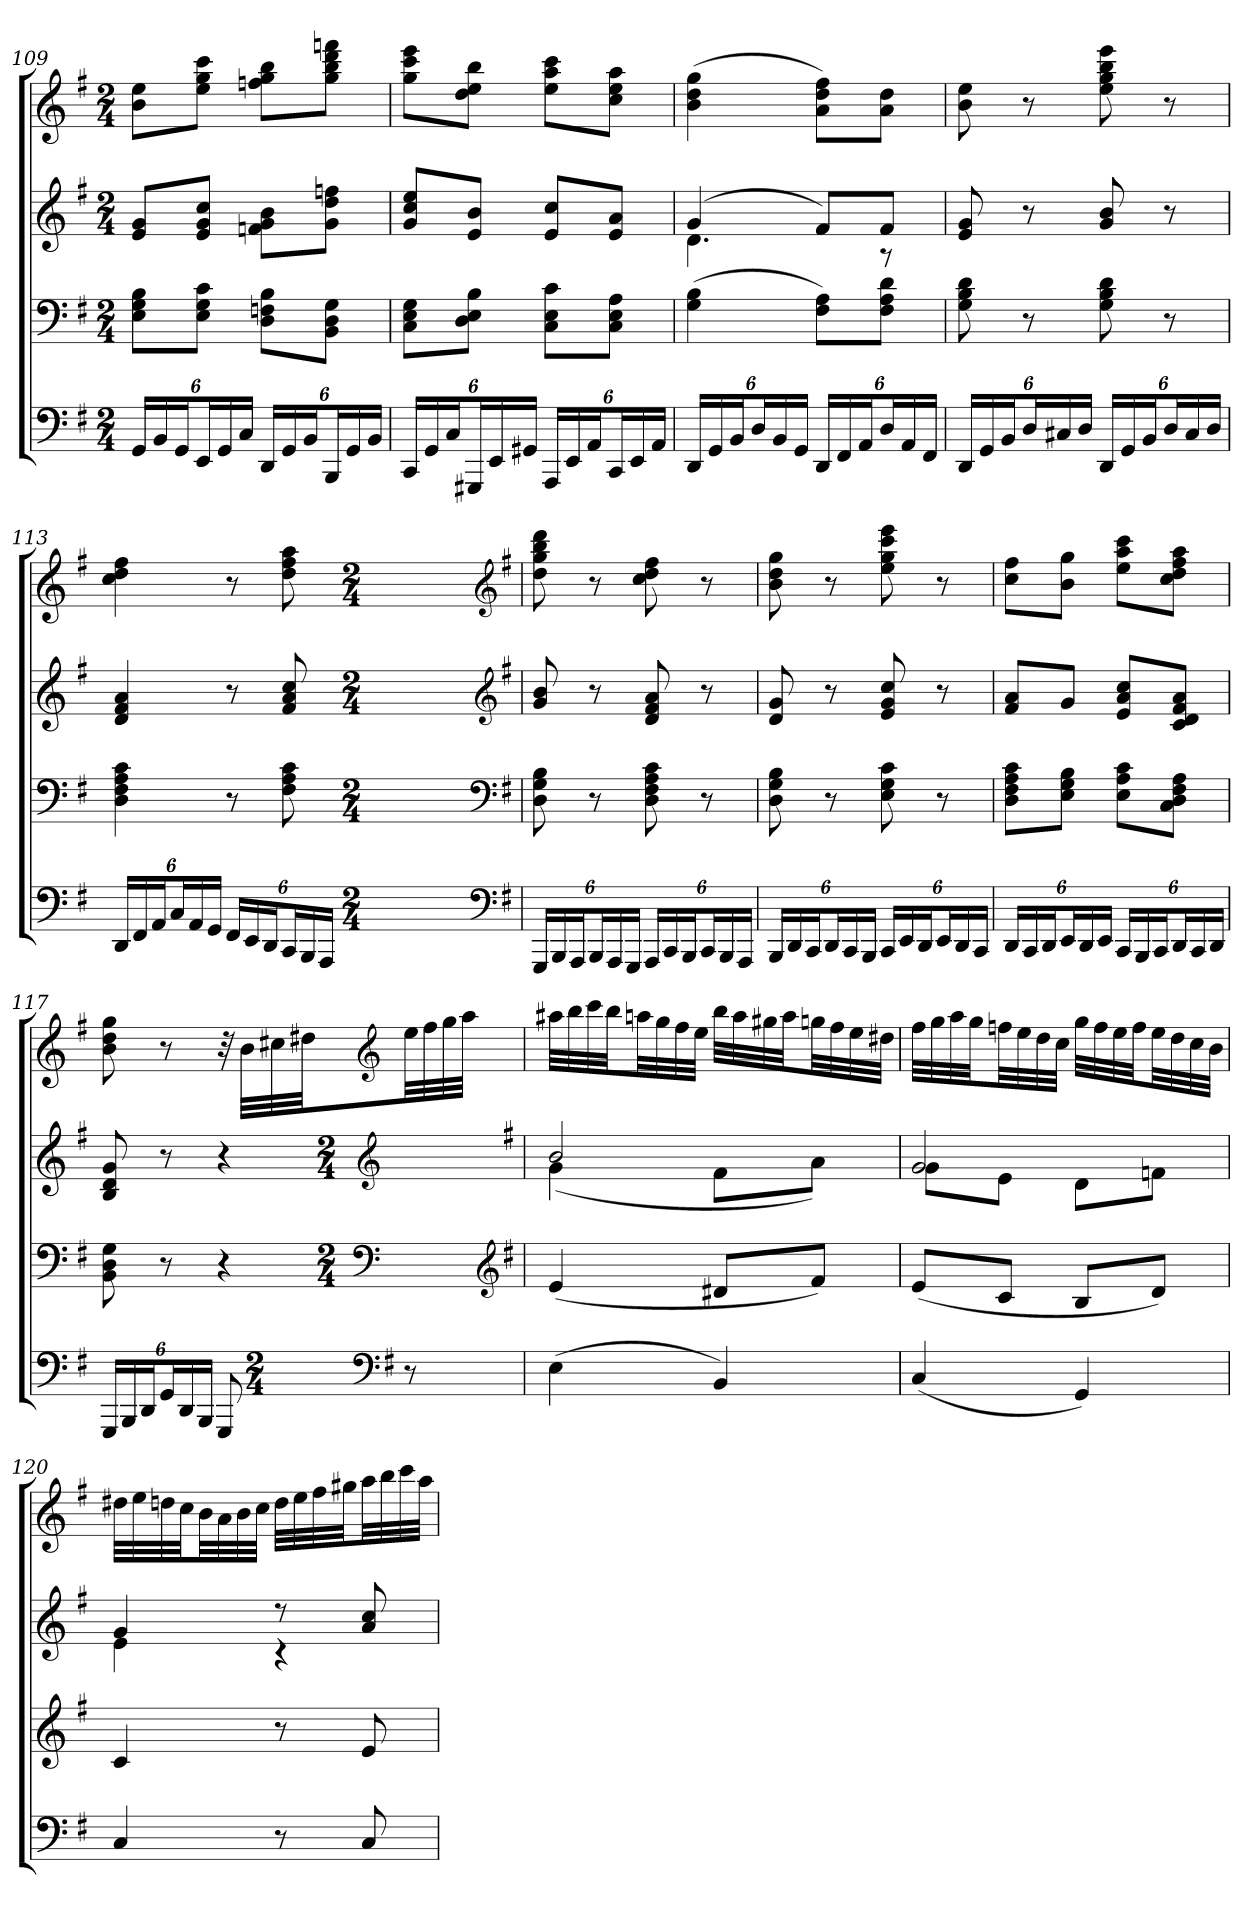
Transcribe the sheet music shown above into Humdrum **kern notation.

**kern	**kern	**kern	**kern
*part4	*part3	*part2	*part1
*staff4	*staff3	*staff2	*staff1
*clefF4	*clefF4	*clefG2	*clefG2
*k[f#]	*k[f#]	*k[f#]	*k[f#]
*M2/4	*M2/4	*M2/4	*M2/4
=109	=109	=109	=109
24GGLL	8E 8G 8BL	8e 8gL	8b 8eeL
24BB	.	.	.
24GGJ	.	.	.
24EEL	8E 8G 8cJ	8e 8g 8ccJ	8ee 8gg 8cccJ
24GG	.	.	.
24CJJ	.	.	.
24DDLL	8D 8Fn 8BL	8fn 8g 8bL	8ffn 8gg 8bbL
24GG	.	.	.
24BBJ	.	.	.
24BBBL	8BB 8D 8GJ	8g 8dd 8ffnJ	8gg 8bb 8ddd 8fffnJ
24GG	.	.	.
24BBJJ	.	.	.
=110	=110	=110	=110
24CCLL	8C 8E 8GL	8g 8cc 8eeL	8gg 8ccc 8eeeL
24GG	.	.	.
24CJ	.	.	.
24GGG#XL	8D 8E 8BJ	8e 8bJ	8dd 8ee 8bbJ
24EE	.	.	.
24GG#XJJ	.	.	.
24AAALL	8C 8E 8cL	8e 8ccL	8ee 8aa 8cccL
24EE	.	.	.
24AAJ	.	.	.
24CCL	8C 8E 8AJ	8e 8aJ	8cc 8ee 8aaJ
24EE	.	.	.
24AAJJ	.	.	.
=111	=111	=111	=111
*	*	*^	*
24DDLL	(4G 4B	(4g	4.d	(4b 4dd 4gg
24GG	.	.	.	.
24BBJ	.	.	.	.
24DL	.	.	.	.
24BB	.	.	.	.
24GGJJ	.	.	.	.
24DDLL	8F# 8AL)	8f#L)	.	8a 8dd 8ff#L)
24FF#	.	.	.	.
24AAJ	.	.	.	.
24DL	8F# 8A 8dJ	8f#J	8r	8a 8ddJ
24AA	.	.	.	.
24FF#JJ	.	.	.	.
*	*	*v	*v	*
=112	=112	=112	=112
24DDLL	8G 8B 8d	8e 8g	8b 8ee
24GG	.	.	.
24BBJ	.	.	.
24DL	8r	8r	8r
24C#X	.	.	.
24DJJ	.	.	.
24DDLL	8G 8B 8d	8g 8b	8ee 8gg 8bb 8eee
24GG	.	.	.
24BBJ	.	.	.
24DL	8r	8r	8r
24C#	.	.	.
24DJJ	.	.	.
=113	=113	=113	=113
24DDLL	4D 4F# 4A 4c	4d 4f# 4a	4cc 4dd 4ff#
24FF#	.	.	.
24AAJ	.	.	.
24CL	.	.	.
24AA	.	.	.
24GGJJ	.	.	.
24FF#LL	8r	8r	8r
24EE	.	.	.
24DDJ	.	.	.
24CCL	8F# 8A 8c	8f# 8a 8cc	8dd 8ff# 8aa
24BBB	.	.	.
24AAAJJ	.	.	.
*clefF4	*clefF4	*clefG2	*clefG2
*k[f#]	*k[f#]	*k[f#]	*k[f#]
*M2/4	*M2/4	*M2/4	*M2/4
=114	=114	=114	=114
24GGGLL	8D 8G 8B	8g 8b	8dd 8gg 8bb 8ddd
24BBB	.	.	.
24AAAJ	.	.	.
24BBBL	8r	8r	8r
24AAA	.	.	.
24GGGJJ	.	.	.
24AAALL	8D 8F# 8A 8c	8d 8f# 8a	8cc 8dd 8ff#
24CC	.	.	.
24BBBJ	.	.	.
24CCL	8r	8r	8r
24BBB	.	.	.
24AAAJJ	.	.	.
=115	=115	=115	=115
24BBBLL	8D 8G 8B	8d 8g	8b 8dd 8gg
24DD	.	.	.
24CCJ	.	.	.
24DDL	8r	8r	8r
24CC	.	.	.
24BBBJJ	.	.	.
24CCLL	8E 8G 8c	8e 8g 8cc	8ee 8gg 8ccc 8eee
24EE	.	.	.
24DDJ	.	.	.
24EEL	8r	8r	8r
24DD	.	.	.
24CCJJ	.	.	.
=116	=116	=116	=116
24DDLL	8D 8F# 8A 8cL	8f# 8aL	8cc 8ff#L
24CC	.	.	.
24DDJ	.	.	.
24EEL	8E 8G 8BJ	8gJ	8b 8ggJ
24DD	.	.	.
24EEJJ	.	.	.
24CCLL	8E 8A 8cL	8e 8a 8ccL	8ee 8aa 8cccL
24BBB	.	.	.
24CCJ	.	.	.
24DDL	8C 8D 8F# 8AJ	8c 8d 8f# 8aJ	8cc 8dd 8ff# 8aaJ
24CC	.	.	.
24DDJJ	.	.	.
=117	=117	=117	=117
24GGGLL	8BB 8D 8G	8B 8d 8g	8b 8dd 8gg
24BBB	.	.	.
24DDJ	.	.	.
24GGL	8r	8r	8r
24DD	.	.	.
24BBBJJ	.	.	.
8GGG	4r	4r	32r
.	.	.	32bLLL
.	.	.	32cc#X
.	.	.	32dd#XJJ
*clefF4	*clefF4	*clefG2	*clefG2
*k[f#]	*k[f#]	*k[f#]	*k[f#]
*M2/4	*M2/4	*M2/4	*M2/4
8r	.	.	32eeLL
.	.	.	32ff#
.	.	.	32gg
.	.	.	32aaJJJ
*	*clefG2	*	*
=118	=118	=118	=118
*	*	*^	*
(4E	(4e	2b	(4g	32aa#XLLL
.	.	.	.	32bb
.	.	.	.	32ccc
.	.	.	.	32bbJJ
.	.	.	.	32aanLL
.	.	.	.	32gg
.	.	.	.	32ff#
.	.	.	.	32eeJJJ
4BB)	8d#XL	.	8f#L	32bbLLL
.	.	.	.	32aa
.	.	.	.	32gg#X
.	.	.	.	32aaJJ
.	8f#J)	.	8aJ)	32ggnLL
.	.	.	.	32ff#
.	.	.	.	32ee
.	.	.	.	32dd#XJJJ
=119	=119	=119	=119	=119
(4C	(8eL	2g	8gL	32ff#LLL
.	.	.	.	32gg
.	.	.	.	32aa
.	.	.	.	32ggJJ
.	8cJ	.	8eJ	32ffnLL
.	.	.	.	32ee
.	.	.	.	32dd
.	.	.	.	32ccJJJ
4GG)	8BL	.	8dL	32ggLLL
.	.	.	.	32ff
.	.	.	.	32ee
.	.	.	.	32ffJJ
.	8dJ)	.	8fnJ	32eeLL
.	.	.	.	32dd
.	.	.	.	32cc
.	.	.	.	32bJJJ
=120	=120	=120	=120	=120
4C	4c	4g	4e	32dd#XLLL
.	.	.	.	32ee
.	.	.	.	32ddn
.	.	.	.	32ccJJ
.	.	.	.	32bLL
.	.	.	.	32a
.	.	.	.	32b
.	.	.	.	32ccJJJ
8r	8r	8r	4r	32ddLLL
.	.	.	.	32ee
.	.	.	.	32ff#
.	.	.	.	32gg#XJJ
8C	8e	8a 8cc	.	32aaLL
.	.	.	.	32bb
.	.	.	.	32ccc
.	.	.	.	32aaJJJ
*	*	*v	*v	*
=	=	=	=
*-	*-	*-	*-
